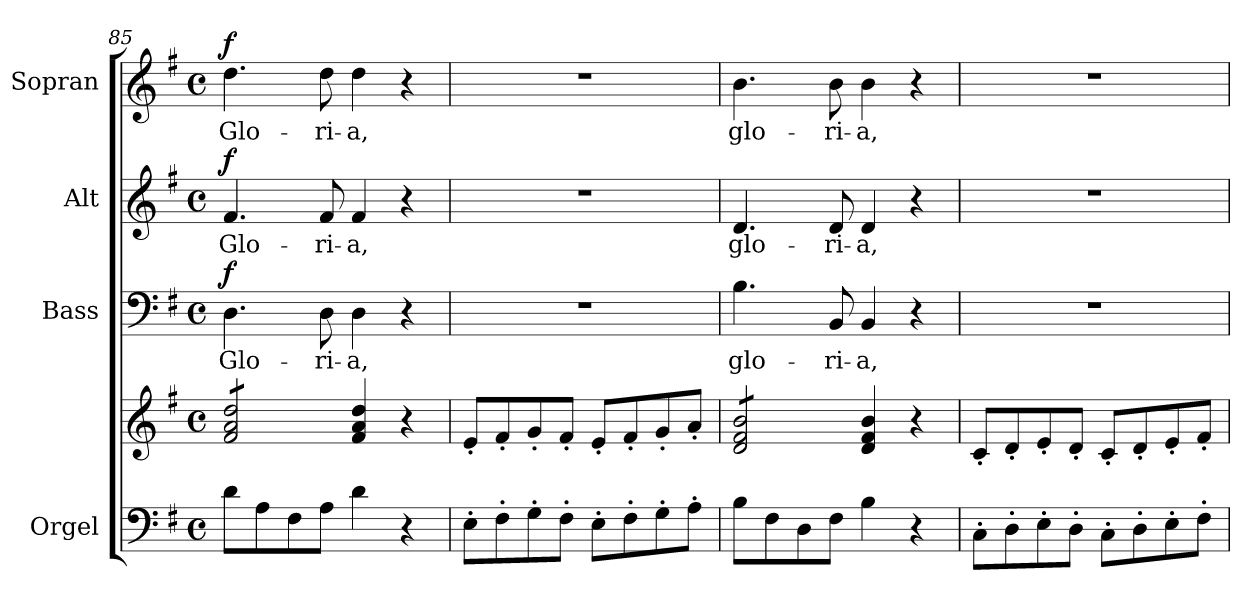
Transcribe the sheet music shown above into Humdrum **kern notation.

**kern	**kern	**kern	**text	**dynam	**kern	**text	**dynam	**kern	**text	**dynam
*part4	*part4	*part3	*part3	*part3	*part2	*part2	*part2	*part1	*part1	*part1
*staff5	*staff4	*staff3	*staff3	*staff3	*staff2	*staff2	*staff2	*staff1	*staff1	*staff1
*I"Orgel	*	*I"Bass	*	*	*I"Alt	*	*	*I"Sopran	*	*
*I'Org.	*	*I'B.	*	*	*I'A.	*	*	*I'S.	*	*
*clefF4	*clefG2	*clefF4	*	*	*clefG2	*	*	*clefG2	*	*
*k[f#]	*k[f#]	*k[f#]	*	*	*k[f#]	*	*	*k[f#]	*	*
*G:	*G:	*G:	*	*	*G:	*	*	*G:	*	*
*M4/4	*M4/4	*M4/4	*	*	*M4/4	*	*	*M4/4	*	*
*met(c)	*met(c)	*met(c)	*	*	*met(c)	*	*	*met(c)	*	*
=85	=85	=85	=85	=85	=85	=85	=85	=85	=85	=85
!	!	!	!LO:LY:b	!LO:DY:a	!	!LO:LY:b	!LO:DY:a	!	!LO:LY:b	!LO:DY:a
*	*tremolo	*	*	*	*	*	*	*	*	*
8d\L	8f#/ 8a/ 8dd/L	4.D\	Glo-	f	4.f#/	Glo-	f	4.dd\	Glo-	f
8A\	8f#/ 8a/ 8dd/	.	.	.	.	.	.	.	.	.
8F#\	8f#/ 8a/ 8dd/	.	.	.	.	.	.	.	.	.
!	!	!	!LO:LY:b	!	!	!LO:LY:b	!	!	!LO:LY:b	!
8A\J	8f#/ 8a/ 8dd/J	8D\	-ri-	.	8f#/	-ri-	.	8dd\	-ri-	.
*	*Xtremolo	*	*	*	*	*	*	*	*	*
!	!	!	!LO:LY:b	!	!	!LO:LY:b	!	!	!LO:LY:b	!
4d\	4f#/ 4a/ 4dd/	4D\	-a,	.	4f#/	-a,	.	4dd\	-a,	.
4r	4r	4r	.	.	4r	.	.	4r	.	.
=86	=86	=86	=86	=86	=86	=86	=86	=86	=86	=86
8E'>\L	8e'</L	1r	.	.	1r	.	.	1r	.	.
8F#'>\	8f#'</	.	.	.	.	.	.	.	.	.
8G'>\	8g'</	.	.	.	.	.	.	.	.	.
8F#'>\J	8f#'</J	.	.	.	.	.	.	.	.	.
8E'>\L	8e'</L	.	.	.	.	.	.	.	.	.
8F#'>\	8f#'</	.	.	.	.	.	.	.	.	.
8G'>\	8g'</	.	.	.	.	.	.	.	.	.
8A'>\J	8a'</J	.	.	.	.	.	.	.	.	.
=87	=87	=87	=87	=87	=87	=87	=87	=87	=87	=87
!	!	!	!LO:LY:b	!	!	!LO:LY:b	!	!	!LO:LY:b	!
*	*tremolo	*	*	*	*	*	*	*	*	*
8B\L	8d/ 8f#/ 8b/L	4.B\	glo-	.	4.d/	glo-	.	4.b\	glo-	.
8F#\	8d/ 8f#/ 8b/	.	.	.	.	.	.	.	.	.
8D\	8d/ 8f#/ 8b/	.	.	.	.	.	.	.	.	.
!	!	!	!LO:LY:b	!	!	!LO:LY:b	!	!	!LO:LY:b	!
8F#\J	8d/ 8f#/ 8b/J	8BB/	-ri-	.	8d/	-ri-	.	8b\	-ri-	.
*	*Xtremolo	*	*	*	*	*	*	*	*	*
!	!	!	!LO:LY:b	!	!	!LO:LY:b	!	!	!LO:LY:b	!
4B\	4d/ 4f#/ 4b/	4BB/	-a,	.	4d/	-a,	.	4b\	-a,	.
4r	4r	4r	.	.	4r	.	.	4r	.	.
!!LO:PB:g=z
=88	=88	=88	=88	=88	=88	=88	=88	=88	=88	=88
8C'>\L	8c'</L	1r	.	.	1r	.	.	1r	.	.
8D'>\	8d'</	.	.	.	.	.	.	.	.	.
8E'>\	8e'</	.	.	.	.	.	.	.	.	.
8D'>\J	8d'</J	.	.	.	.	.	.	.	.	.
8C'>\L	8c'</L	.	.	.	.	.	.	.	.	.
8D'>\	8d'</	.	.	.	.	.	.	.	.	.
8E'>\	8e'</	.	.	.	.	.	.	.	.	.
8F#'>\J	8f#'</J	.	.	.	.	.	.	.	.	.
=	=	=	=	=	=	=	=	=	=	=
*-	*-	*-	*-	*-	*-	*-	*-	*-	*-	*-
